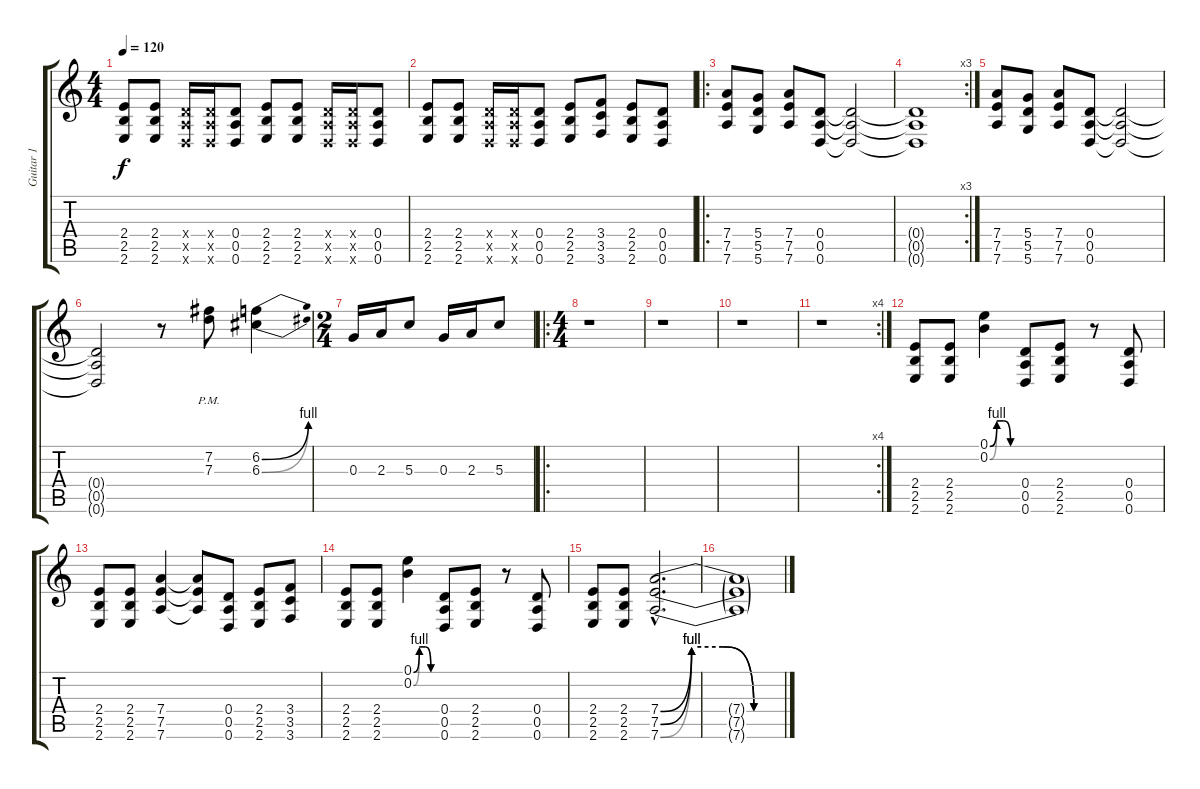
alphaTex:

\track ("Guitar 1" "Guitar 1") {instrument overdrivenguitar}
\staff {score tabs}
\tuning (E4 B3 G3 D3 A2 D2) {hide}
\ts (4 4)
\tempo 120
\clef g2
\ks c
(2.4 2.5 2.6).8{dy f} (2.4 2.5 2.6).8 (0.4{x} 0.5{x} 0.6{x}).16 (0.4{x} 0.5{x} 0.6{x}).16 (0.4 0.5 0.6).8 (2.4 2.5 2.6).8 (2.4 2.5 2.6).8 (0.4{x} 0.5{x} 0.6{x}).16 (0.4{x} 0.5{x} 0.6{x}).16 (0.4 0.5 0.6).8 |
(2.4 2.5 2.6).8 (2.4 2.5 2.6).8 (0.4{x} 0.5{x} 0.6{x}).16 (0.4{x} 0.5{x} 0.6{x}).16 (0.4 0.5 0.6).8 (2.4 2.5 2.6).8 (3.4 3.5 3.6).8 (2.4 2.5 2.6).8 (0.4 0.5 0.6).8 |
\ro
(7.4 7.5 7.6).8 (5.4 5.5 5.6).8 (7.4 7.5 7.6).8 (0.4 0.5 0.6).8 (0.4{t} 0.5{t} 0.6{t}).2 |
\rc 3
(0.4{t} 0.5{t} 0.6{t}).1 |
(7.4 7.5 7.6).8 (5.4 5.5 5.6).8 (7.4 7.5 7.6).8 (0.4 0.5 0.6).8 (0.4{t} 0.5{t} 0.6{t}).2 |
(0.4{t} 0.5{t} 0.6{t}).2 r.8 (7.2{pm} 7.3{pm}).8 (6.2{be (bend 0 0 60 4)} 6.3{be (bend 0 0 60 4)}).4 |
\ts (2 4)
0.3.16 2.3.16 5.3.8 0.3.16 2.3.16 5.3.8 |
\ro
\ts (4 4)
r.1 |
r.1 |
r.1 |
\rc 4
r.1 |
(2.4 2.5 2.6).8 (2.4 2.5 2.6).8 (0.1{be (custom 0 0 15 4 30 4 45 0 60 0)} 0.2{be (custom 0 0 15 4 30 4 45 0 60 0)}).4 (0.4 0.5 0.6).8 (2.4 2.5 2.6).8 r.8 (0.4 0.5 0.6).8 |
(2.4 2.5 2.6).8 (2.4 2.5 2.6).8 (7.4 7.5 7.6).4 (7.4{t} 7.5{t} 7.6{t}).8 (0.4 0.5 0.6).8 (2.4 2.5 2.6).8 (3.4 3.5 3.6).8 |
(2.4 2.5 2.6).8 (2.4 2.5 2.6).8 (0.1{be (custom 0 0 15 4 30 4 45 0 60 0)} 0.2{be (custom 0 0 15 4 30 4 45 0 60 0)}).4 (0.4 0.5 0.6).8 (2.4 2.5 2.6).8 r.8 (0.4 0.5 0.6).8 |
(2.4 2.5 2.6).8 (2.4 2.5 2.6).8 (7.4{be (custom 0 0 15 4 30 4 45 0 60 0) hac} 7.5{be (custom 0 0 15 4 30 4 45 0 60 0) hac} 7.6{be (custom 0 0 15 4 30 4 45 0 60 0) hac}).2{d} |
(7.4{t} 7.5{t} 7.6{t}).1
